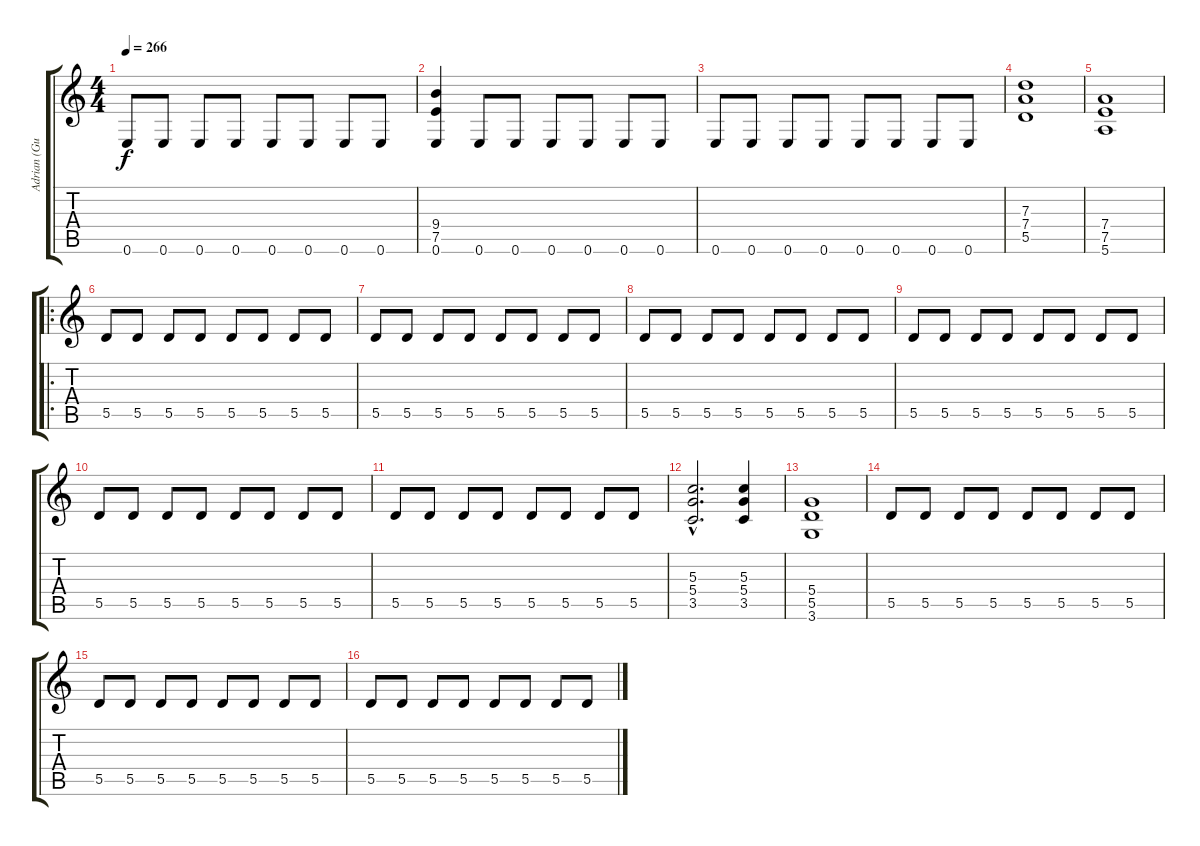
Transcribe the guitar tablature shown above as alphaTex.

\track ("Adrian (Guitar 2)" "Adrian (Gu") {instrument distortionguitar}
\staff {score tabs}
\tuning (E4 B3 G3 D3 A2 E2) {hide}
\ts (4 4)
\tempo 266
\clef g2
\ks c
0.6.8{dy f} 0.6.8 0.6.8 0.6.8 0.6.8 0.6.8 0.6.8 0.6.8 |
(9.4 7.5 0.6).4 0.6.8 0.6.8 0.6.8 0.6.8 0.6.8 0.6.8 |
0.6.8 0.6.8 0.6.8 0.6.8 0.6.8 0.6.8 0.6.8 0.6.8 |
(7.3 7.4 5.5).1 |
(7.4 7.5 5.6).1 |
\ro
5.5.8 5.5.8 5.5.8 5.5.8 5.5.8 5.5.8 5.5.8 5.5.8 |
5.5.8 5.5.8 5.5.8 5.5.8 5.5.8 5.5.8 5.5.8 5.5.8 |
5.5.8 5.5.8 5.5.8 5.5.8 5.5.8 5.5.8 5.5.8 5.5.8 |
5.5.8 5.5.8 5.5.8 5.5.8 5.5.8 5.5.8 5.5.8 5.5.8 |
5.5.8 5.5.8 5.5.8 5.5.8 5.5.8 5.5.8 5.5.8 5.5.8 |
5.5.8 5.5.8 5.5.8 5.5.8 5.5.8 5.5.8 5.5.8 5.5.8 |
(5.3{hac} 5.4{hac} 3.5{hac}).2{d} (5.3 5.4 3.5).4 |
(5.4 5.5 3.6).1 |
5.5.8 5.5.8 5.5.8 5.5.8 5.5.8 5.5.8 5.5.8 5.5.8 |
5.5.8 5.5.8 5.5.8 5.5.8 5.5.8 5.5.8 5.5.8 5.5.8 |
5.5.8 5.5.8 5.5.8 5.5.8 5.5.8 5.5.8 5.5.8 5.5.8
